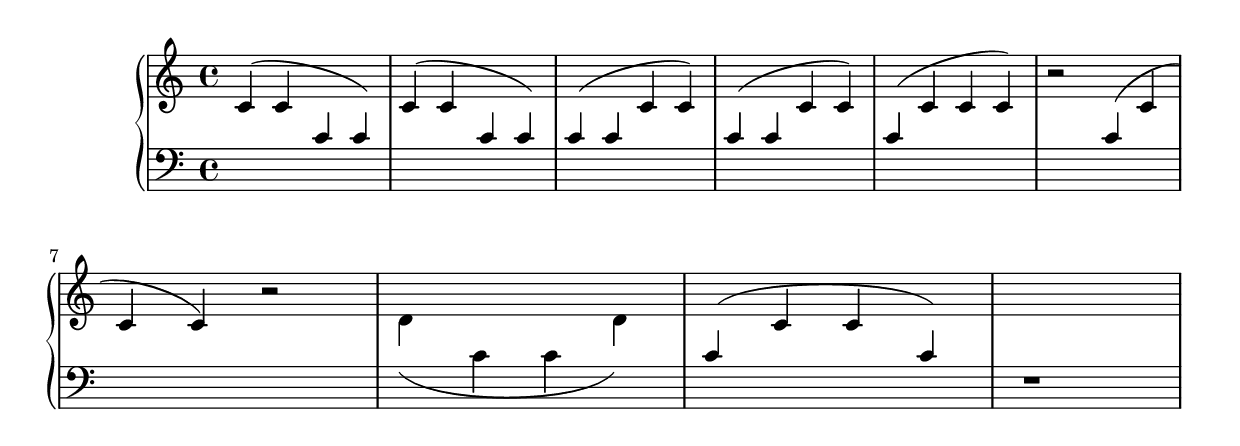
\version "1.7.18"
\header{
texidoc="
The same goes for slurs. They behave decently when broken across
linebreak.
"
}

	
\score{
	\context PianoStaff <
	\context Staff=one \notes\relative c'{
		\stemUp \slurUp
		 c4( c \translator Staff=two c  c-) |
		\translator Staff=one
		\stemUp \slurUp
		 c4( c \translator Staff=two c  c-) |
		\stemUp \slurUp
		 c4( c \translator Staff=one c  c-) |
		\translator Staff=two
		\stemUp \slurUp
		 c4( c \translator Staff=one c  c-) |
		\translator Staff=two
		\stemUp \slurUp
		 c4( \translator Staff=one c c  c-) |
		r2
		\translator Staff=two
		\stemUp \slurUp
		 c4( \translator Staff=one c
		   \break
		c  c-)
		r2
%		\stemDown \slurDown
%		 c4( \translator Staff=two c c \translator Staff=one  c-)
		\stemDown \slurDown
		 d4( \translator Staff=two c c \translator Staff=one  d-)
		\translator Staff=two
		\stemUp \slurUp
		 c4( \translator Staff=one c c \translator Staff=two  c-)
		r1
	}
	\context Staff=two \notes\relative c'{
		\clef bass
		s1 s1 s1 s1 s1 s1 s1 s1 s1 s1
	}
	>
}



